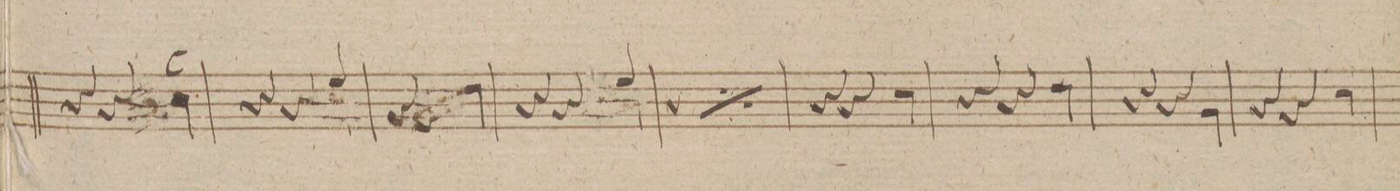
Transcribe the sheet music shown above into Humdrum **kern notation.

**kern	**dynam
*I"Corno 1mo in A.	*
*clefG2	*
*k[f#]	*
*met(c|)	*
*M3/4	*
4r	.
4r	.
4a/	.
=218	=218
4r	.
4r	.
4b/	.
=219	=219
4r	.
4r	.
4a/	.
=220	=220
4r	.
4r	.
4b/	.
=221	=221
*rep	*
4r	.
4r	.
4b\	.
*Xrep	*
=222	=222
4r	.
4r	.
4g/	.
=223	=223
4r	.
4r	.
4a/	.
=224	=224
4r	.
4r	.
4d\	.
=225	=225
4r	.
4r	.
4g/	.
=226	=226
*-	*-
